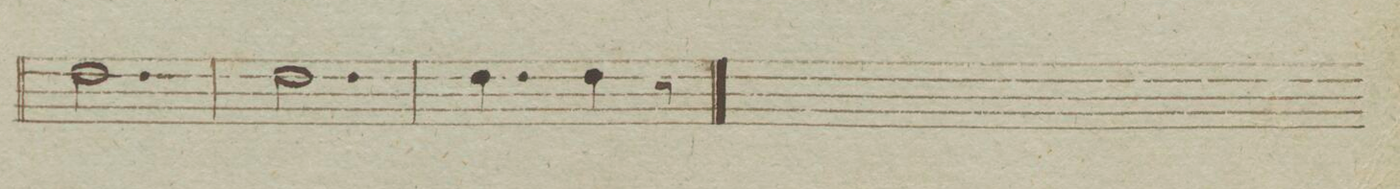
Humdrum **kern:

**kern
*I"Oboe Secondo.
*clefG2
*k[b-e-]
*met(c)
*M6/8
2.dd\
=223
2.dd\
=224
4.dd\
4dd\
8r
==
*-
